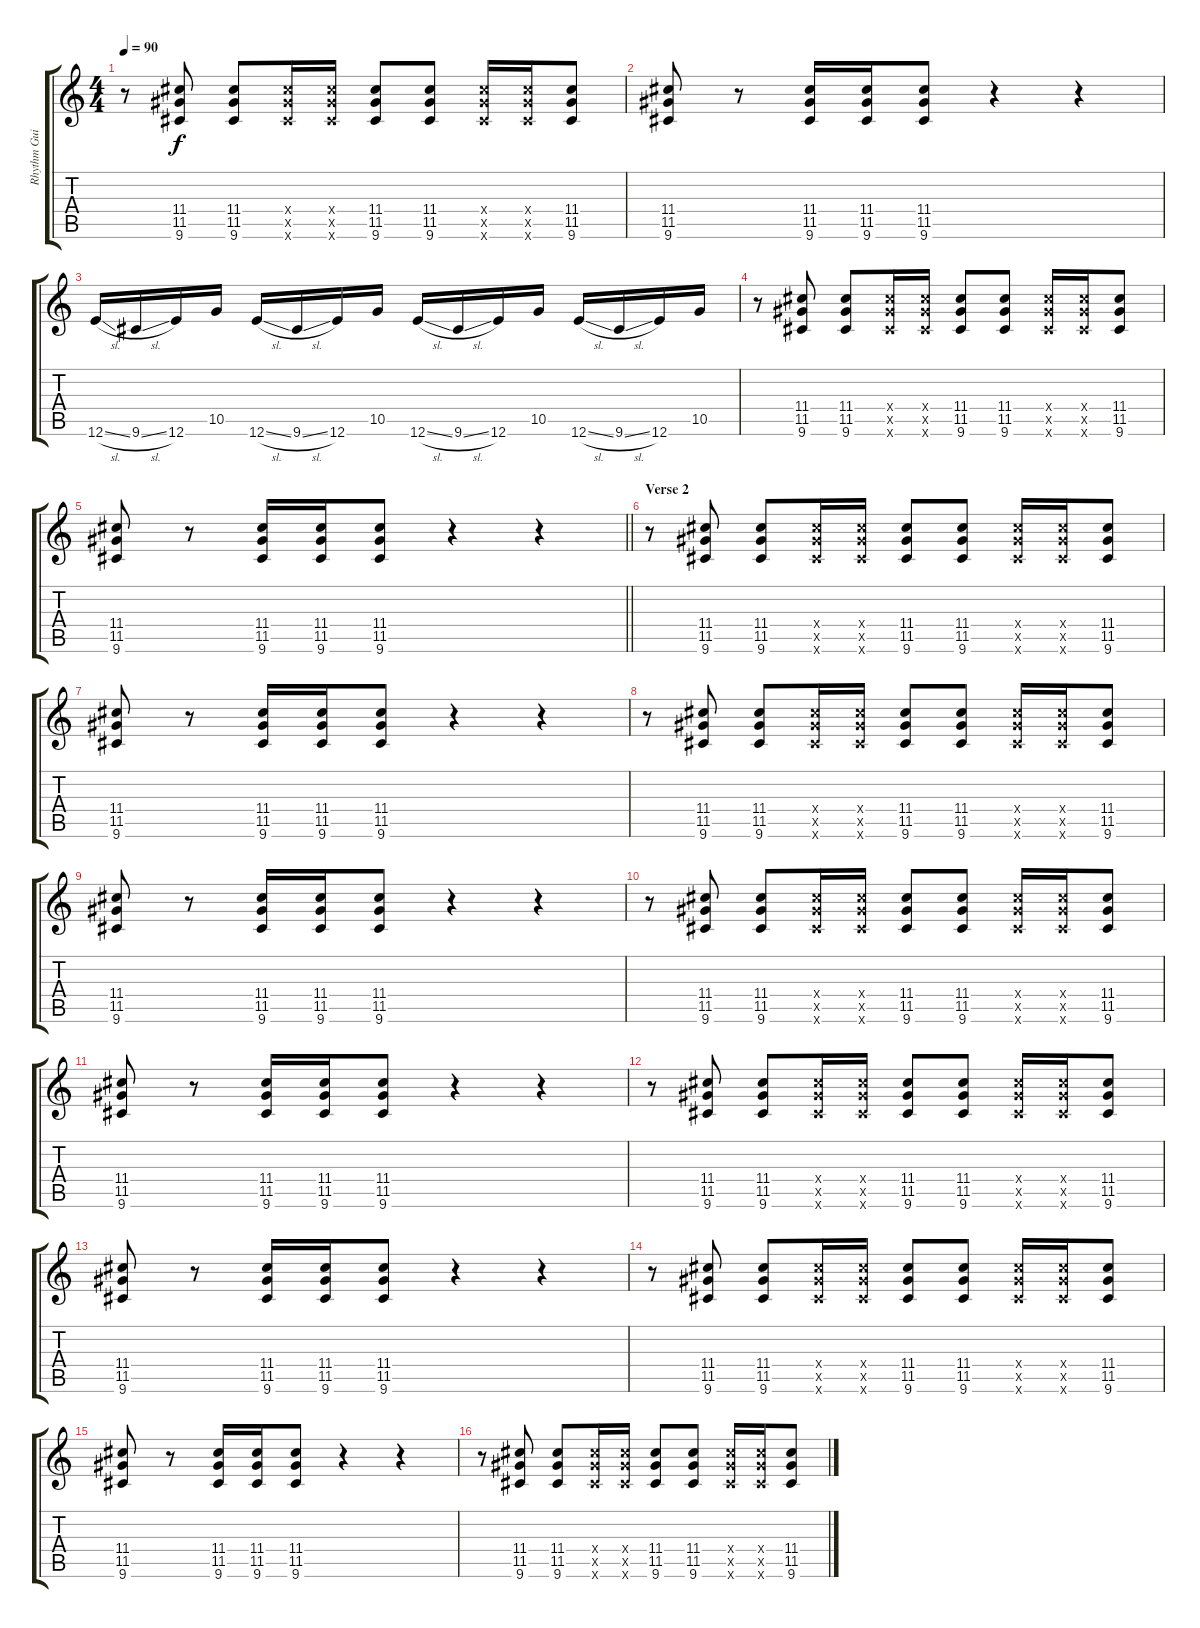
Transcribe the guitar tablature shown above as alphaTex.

\track ("Rhythm Guitar" "Rhythm Gui") {instrument overdrivenguitar}
\staff {score tabs}
\tuning (E4 B3 G3 D3 A2 E2) {hide}
\ts (4 4)
\section ("" "")
\tempo 90
\clef g2
\ks c
r.8{dy f} (11.4 11.5 9.6).8 (11.4 11.5 9.6).8 (11.4{x} 11.5{x} 9.6{x}).16 (11.4{x} 11.5{x} 9.6{x}).16 (11.4 11.5 9.6).8 (11.4 11.5 9.6).8 (11.4{x} 11.5{x} 9.6{x}).16 (11.4{x} 11.5{x} 9.6{x}).16 (11.4 11.5 9.6).8 |
(11.4 11.5 9.6).8 r.8 (11.4 11.5 9.6).16 (11.4 11.5 9.6).16 (11.4 11.5 9.6).8 r.4 r.4 |
12.6{sl}.16 9.6{sl}.16 12.6.16 10.5.16 12.6{sl}.16 9.6{sl}.16 12.6.16 10.5.16 12.6{sl}.16 9.6{sl}.16 12.6.16 10.5.16 12.6{sl}.16 9.6{sl}.16 12.6.16 10.5.16 |
r.8 (11.4 11.5 9.6).8 (11.4 11.5 9.6).8 (11.4{x} 11.5{x} 9.6{x}).16 (11.4{x} 11.5{x} 9.6{x}).16 (11.4 11.5 9.6).8 (11.4 11.5 9.6).8 (11.4{x} 11.5{x} 9.6{x}).16 (11.4{x} 11.5{x} 9.6{x}).16 (11.4 11.5 9.6).8 |
\barLineRight lightlight
(11.4 11.5 9.6).8 r.8 (11.4 11.5 9.6).16 (11.4 11.5 9.6).16 (11.4 11.5 9.6).8 r.4 r.4 |
\section ("" "Verse 2")
r.8 (11.4 11.5 9.6).8 (11.4 11.5 9.6).8 (11.4{x} 11.5{x} 9.6{x}).16 (11.4{x} 11.5{x} 9.6{x}).16 (11.4 11.5 9.6).8 (11.4 11.5 9.6).8 (11.4{x} 11.5{x} 9.6{x}).16 (11.4{x} 11.5{x} 9.6{x}).16 (11.4 11.5 9.6).8 |
(11.4 11.5 9.6).8 r.8 (11.4 11.5 9.6).16 (11.4 11.5 9.6).16 (11.4 11.5 9.6).8 r.4 r.4 |
r.8 (11.4 11.5 9.6).8 (11.4 11.5 9.6).8 (11.4{x} 11.5{x} 9.6{x}).16 (11.4{x} 11.5{x} 9.6{x}).16 (11.4 11.5 9.6).8 (11.4 11.5 9.6).8 (11.4{x} 11.5{x} 9.6{x}).16 (11.4{x} 11.5{x} 9.6{x}).16 (11.4 11.5 9.6).8 |
(11.4 11.5 9.6).8 r.8 (11.4 11.5 9.6).16 (11.4 11.5 9.6).16 (11.4 11.5 9.6).8 r.4 r.4 |
r.8 (11.4 11.5 9.6).8 (11.4 11.5 9.6).8 (11.4{x} 11.5{x} 9.6{x}).16 (11.4{x} 11.5{x} 9.6{x}).16 (11.4 11.5 9.6).8 (11.4 11.5 9.6).8 (11.4{x} 11.5{x} 9.6{x}).16 (11.4{x} 11.5{x} 9.6{x}).16 (11.4 11.5 9.6).8 |
(11.4 11.5 9.6).8 r.8 (11.4 11.5 9.6).16 (11.4 11.5 9.6).16 (11.4 11.5 9.6).8 r.4 r.4 |
r.8 (11.4 11.5 9.6).8 (11.4 11.5 9.6).8 (11.4{x} 11.5{x} 9.6{x}).16 (11.4{x} 11.5{x} 9.6{x}).16 (11.4 11.5 9.6).8 (11.4 11.5 9.6).8 (11.4{x} 11.5{x} 9.6{x}).16 (11.4{x} 11.5{x} 9.6{x}).16 (11.4 11.5 9.6).8 |
(11.4 11.5 9.6).8 r.8 (11.4 11.5 9.6).16 (11.4 11.5 9.6).16 (11.4 11.5 9.6).8 r.4 r.4 |
r.8 (11.4 11.5 9.6).8 (11.4 11.5 9.6).8 (11.4{x} 11.5{x} 9.6{x}).16 (11.4{x} 11.5{x} 9.6{x}).16 (11.4 11.5 9.6).8 (11.4 11.5 9.6).8 (11.4{x} 11.5{x} 9.6{x}).16 (11.4{x} 11.5{x} 9.6{x}).16 (11.4 11.5 9.6).8 |
(11.4 11.5 9.6).8 r.8 (11.4 11.5 9.6).16 (11.4 11.5 9.6).16 (11.4 11.5 9.6).8 r.4 r.4 |
r.8 (11.4 11.5 9.6).8 (11.4 11.5 9.6).8 (11.4{x} 11.5{x} 9.6{x}).16 (11.4{x} 11.5{x} 9.6{x}).16 (11.4 11.5 9.6).8 (11.4 11.5 9.6).8 (11.4{x} 11.5{x} 9.6{x}).16 (11.4{x} 11.5{x} 9.6{x}).16 (11.4 11.5 9.6).8
